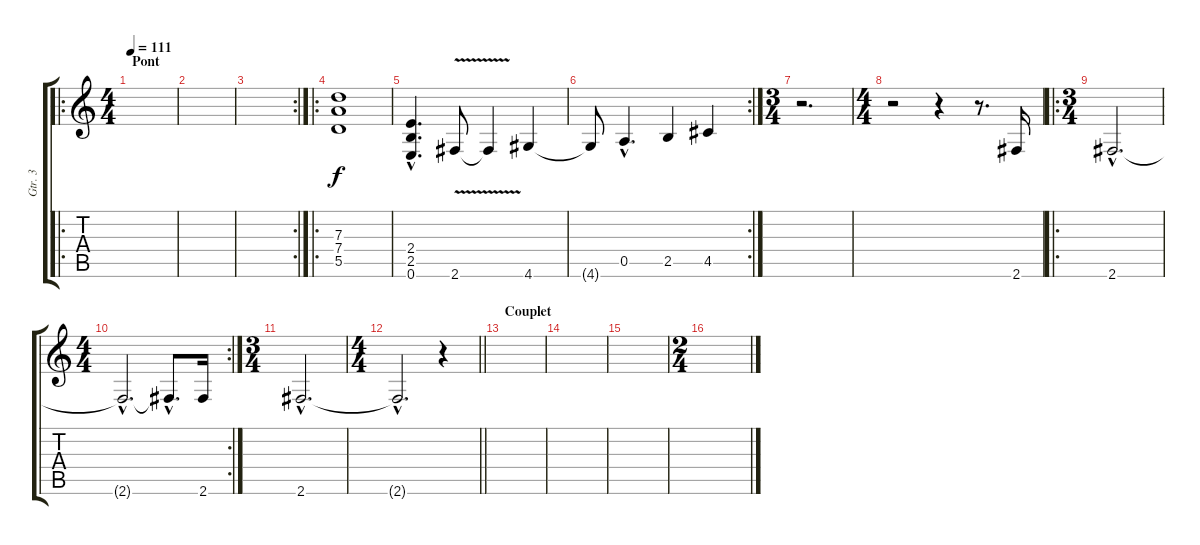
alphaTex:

\track ("Gtr. 3" "Gtr. 3") {instrument overdrivenguitar}
\staff {score tabs}
\tuning (E4 B3 G3 D3 A2 E2) {hide}
\ro
\ts (4 4)
\section ("" "Pont")
\tempo 111
\clef g2
\ks c
|
|
\rc 2
|
\ro
(7.3 7.4 5.5).1 |
(2.4{hac} 2.5{hac} 0.6{hac}).4{d} 2.6{v}.8 2.6{t}.4 4.6.4 |
\rc 2
4.6{t}.8 0.5{hac}.4{d} 2.5.4 4.5.4 |
\ts (3 4)
r.2{d} |
\ts (4 4)
r.2 r.4 r.8{d} 2.6.16 |
\ro
\ts (3 4)
2.6{hac}.2{d} |
\rc 2
\ts (4 4)
2.6{hac t}.2{d} 2.6{hac t}.8{d} 2.6.16 |
\ts (3 4)
2.6{hac}.2{d} |
\ts (4 4)
\barLineRight lightlight
2.6{hac t}.2{d} r.4 |
\section ("" "Couplet")
|
|
|
\ts (2 4)
